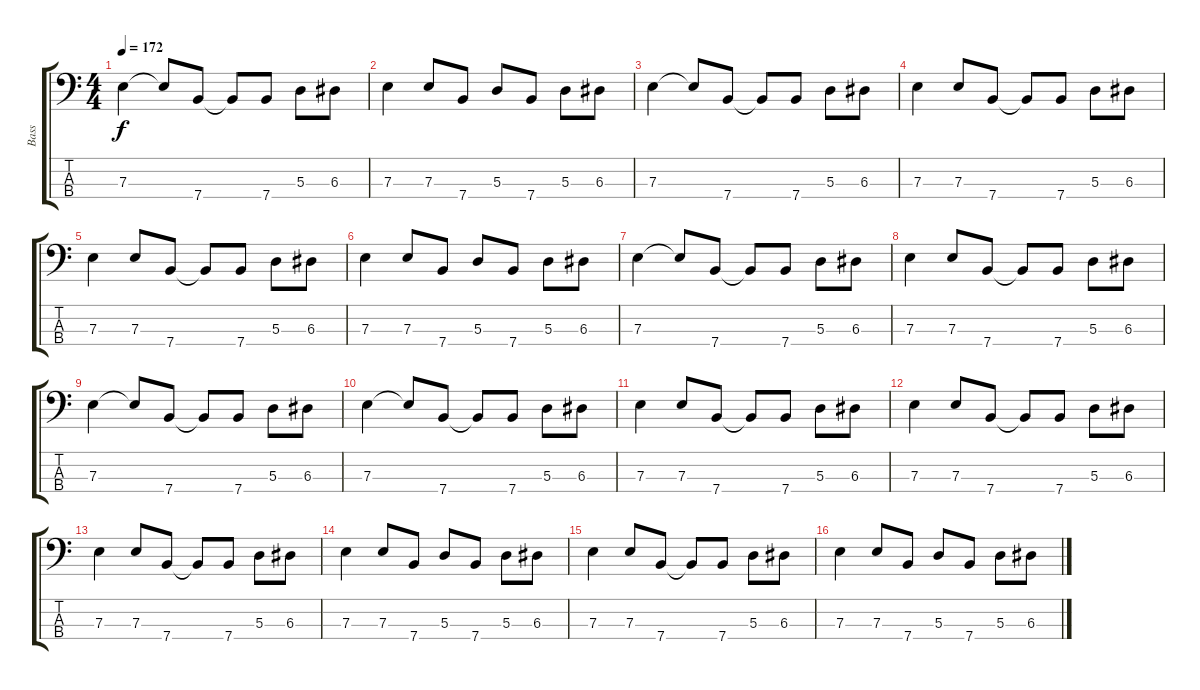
\track ("Bass" "Bass") {instrument electricbassfinger}
\staff {score tabs}
\tuning (G2 D2 A1 E1) {hide}
\ts (4 4)
\tempo 172
\clef f4
\ks c
7.3.4{dy f} 7.3{t}.8 7.4.8 7.4{t}.8 7.4.8 5.3.8 6.3.8 |
7.3.4 7.3.8 7.4.8 5.3.8 7.4.8 5.3.8 6.3.8 |
7.3.4 7.3{t}.8 7.4.8 7.4{t}.8 7.4.8 5.3.8 6.3.8 |
7.3.4 7.3.8 7.4.8 7.4{t}.8 7.4.8 5.3.8 6.3.8 |
7.3.4 7.3.8 7.4.8 7.4{t}.8 7.4.8 5.3.8 6.3.8 |
7.3.4 7.3.8 7.4.8 5.3.8 7.4.8 5.3.8 6.3.8 |
7.3.4 7.3{t}.8 7.4.8 7.4{t}.8 7.4.8 5.3.8 6.3.8 |
7.3.4 7.3.8 7.4.8 7.4{t}.8 7.4.8 5.3.8 6.3.8 |
7.3.4 7.3{t}.8 7.4.8 7.4{t}.8 7.4.8 5.3.8 6.3.8 |
7.3.4 7.3{t}.8 7.4.8 7.4{t}.8 7.4.8 5.3.8 6.3.8 |
7.3.4 7.3.8 7.4.8 7.4{t}.8 7.4.8 5.3.8 6.3.8 |
7.3.4 7.3.8 7.4.8 7.4{t}.8 7.4.8 5.3.8 6.3.8 |
7.3.4 7.3.8 7.4.8 7.4{t}.8 7.4.8 5.3.8 6.3.8 |
7.3.4 7.3.8 7.4.8 5.3.8 7.4.8 5.3.8 6.3.8 |
7.3.4 7.3.8 7.4.8 7.4{t}.8 7.4.8 5.3.8 6.3.8 |
7.3.4 7.3.8 7.4.8 5.3.8 7.4.8 5.3.8 6.3.8
